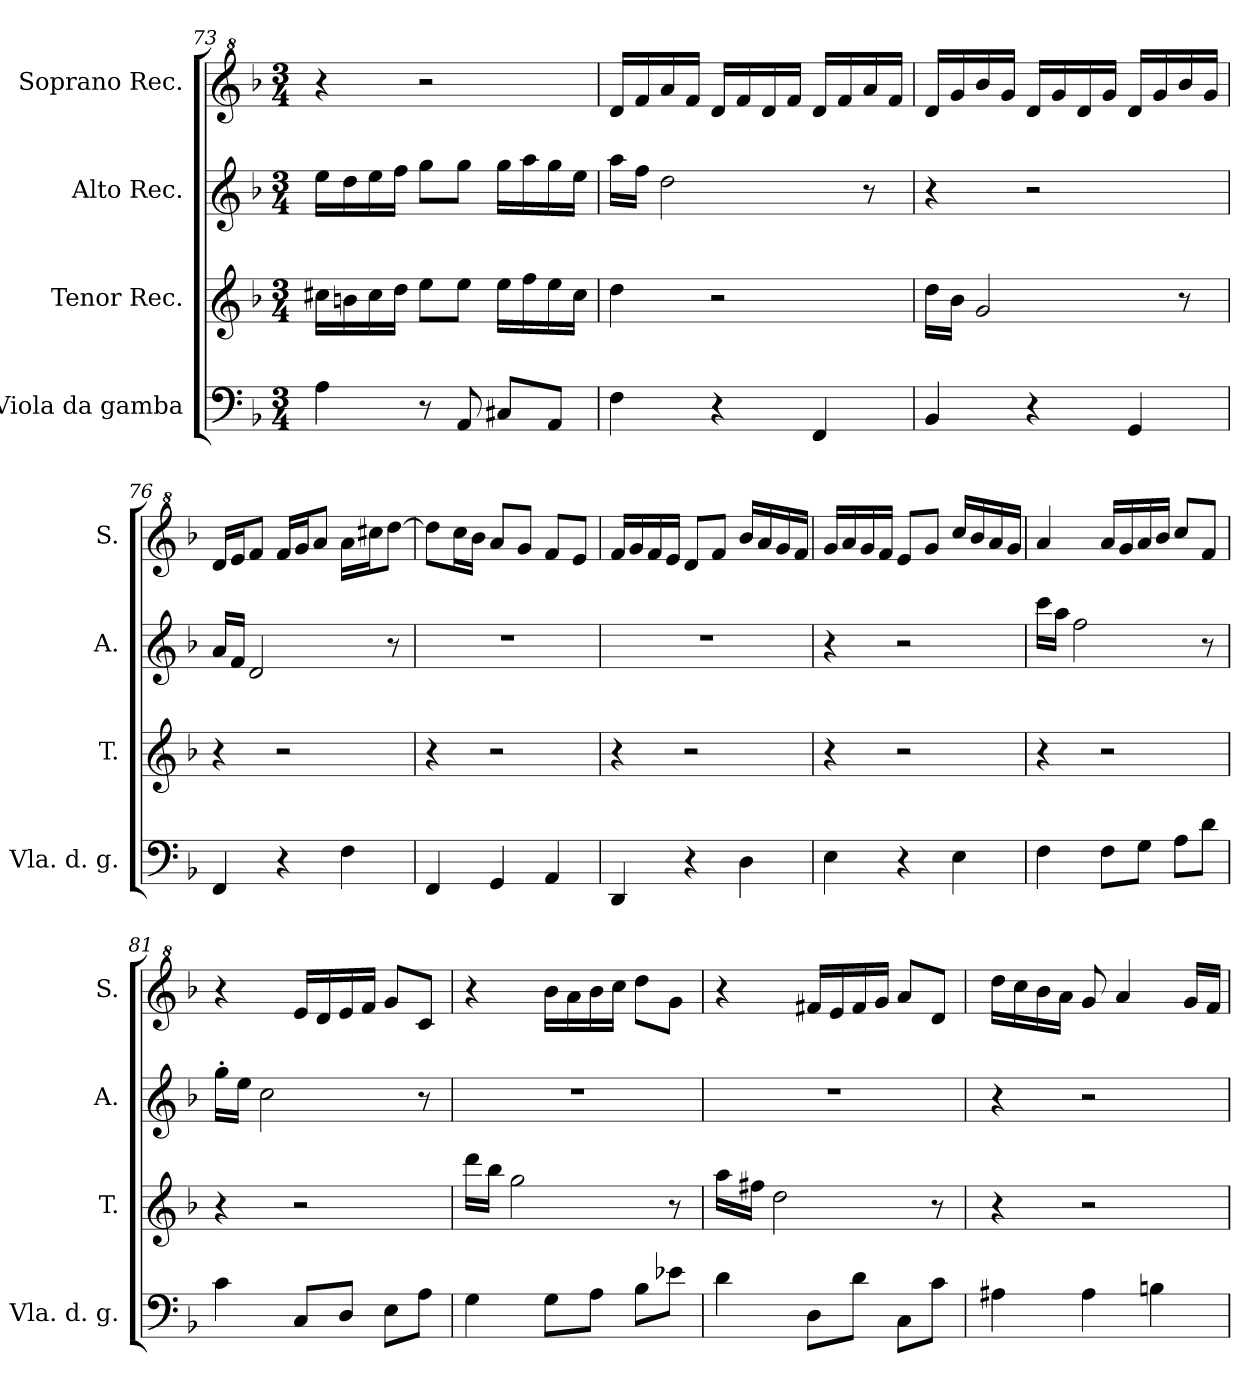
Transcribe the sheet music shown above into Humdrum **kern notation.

**kern	**kern	**kern	**kern
*part4	*part3	*part2	*part1
*staff4	*staff3	*staff2	*staff1
*I"Viola da gamba	*I"Tenor Rec.	*I"Alto Rec.	*I"Soprano Rec.
*I'Vla. d. g.	*I'T.	*I'A.	*I'S.
*clefF4	*clefG2	*clefG2	*clefG^2
*k[b-]	*k[b-]	*k[b-]	*k[b-]
*M3/4	*M3/4	*M3/4	*M3/4
=73	=73	=73	=73
4A\	16cc#X\LL	16ee\LL	4r
.	16bn\	16dd\	.
.	16cc#\	16ee\	.
.	16dd\JJ	16ff\JJ	.
8r	8ee\L	8gg\L	2r
8AA/	8ee\J	8gg\J	.
8C#X/L	16ee\LL	16gg\LL	.
.	16ff\	16aa\	.
8AA/J	16ee\	16gg\	.
.	16cc#\JJ	16ee\JJ	.
=74	=74	=74	=74
4F\	4dd\	16aa\LL	16dd/LL
.	.	16ff\JJ	16ff/
.	.	2dd\	16aa/
.	.	.	16ff/JJ
4r	2r	.	16dd/LL
.	.	.	16ff/
.	.	.	16dd/
.	.	.	16ff/JJ
4FF/	.	.	16dd/LL
.	.	.	16ff/
.	.	8r	16aa/
.	.	.	16ff/JJ
=75	=75	=75	=75
4BB-/	16dd\LL	4r	16dd/LL
.	16b-\JJ	.	16gg/
.	2g/	.	16bb-/
.	.	.	16gg/JJ
4r	.	2r	16dd/LL
.	.	.	16gg/
.	.	.	16dd/
.	.	.	16gg/JJ
4GG/	.	.	16dd/LL
.	.	.	16gg/
.	8r	.	16bb-/
.	.	.	16gg/JJ
=76	=76	=76	=76
4FF/	4r	16a/LL	16dd/LL
.	.	16f/JJ	16ee/J
.	.	2d/	8ff/J
4r	2r	.	16ff/LL
.	.	.	16gg/J
.	.	.	8aa/J
4F\	.	.	16aa\LL
.	.	.	16ccc#X\J
.	.	8r	[8ddd\J
=77	=77	=77	=77
4FF/	4r	2.r	8ddd\L]
.	.	.	16ccc\L
.	.	.	16bb-\JJ
4GG/	2r	.	8aa/L
.	.	.	8gg/J
4AA/	.	.	8ff/L
.	.	.	8ee/J
=78	=78	=78	=78
4DD/	4r	2.r	16ff/LL
.	.	.	16gg/
.	.	.	16ff/
.	.	.	16ee/JJ
4r	2r	.	8dd/L
.	.	.	8ff/J
4D\	.	.	16bb-/LL
.	.	.	16aa/
.	.	.	16gg/
.	.	.	16ff/JJ
!!LO:PB:g=z
=79	=79	=79	=79
4E\	4r	4r	16gg/LL
.	.	.	16aa/
.	.	.	16gg/
.	.	.	16ff/JJ
4r	2r	2r	8ee/L
.	.	.	8gg/J
4E\	.	.	16ccc/LL
.	.	.	16bb-/
.	.	.	16aa/
.	.	.	16gg/JJ
=80	=80	=80	=80
4F\	4r	16ccc\LL	4aa/
.	.	16aa\JJ	.
.	.	2ff\	.
8F\L	2r	.	16aa/LL
.	.	.	16gg/
8G\J	.	.	16aa/
.	.	.	16bb-/JJ
8A\L	.	.	8ccc/L
8d\J	.	8r	8ff/J
=81	=81	=81	=81
4c\	4r	16gg'\LL	4r
.	.	16ee\JJ	.
.	.	2cc\	.
8C/L	2r	.	16ee/LL
.	.	.	16dd/
8D/J	.	.	16ee/
.	.	.	16ff/JJ
8E\L	.	.	8gg/L
8A\J	.	8r	8cc/J
=82	=82	=82	=82
4G\	16ddd\LL	2.r	4r
.	16bb-\JJ	.	.
.	2gg\	.	.
8G\L	.	.	16bb-\LL
.	.	.	16aa\
8A\J	.	.	16bb-\
.	.	.	16ccc\JJ
8B-\L	.	.	8ddd\L
8e-X\J	8r	.	8gg\J
=83	=83	=83	=83
4d\	16aa\LL	2.r	4r
.	16ff#X\JJ	.	.
.	2dd\	.	.
8D\L	.	.	16ff#X/LL
.	.	.	16ee/
8d\J	.	.	16ff#/
.	.	.	16gg/JJ
8C\L	.	.	8aa/L
8c\J	8r	.	8dd/J
=84	=84	=84	=84
4A#X\	4r	4r	16ddd\LL
.	.	.	16ccc\
.	.	.	16bb-\
.	.	.	16aa\JJ
4A#\	2r	2r	8gg/
.	.	.	4aa/
4Bn\	.	.	.
.	.	.	16gg/LL
.	.	.	16ff/JJ
=	=	=	=
*-	*-	*-	*-
